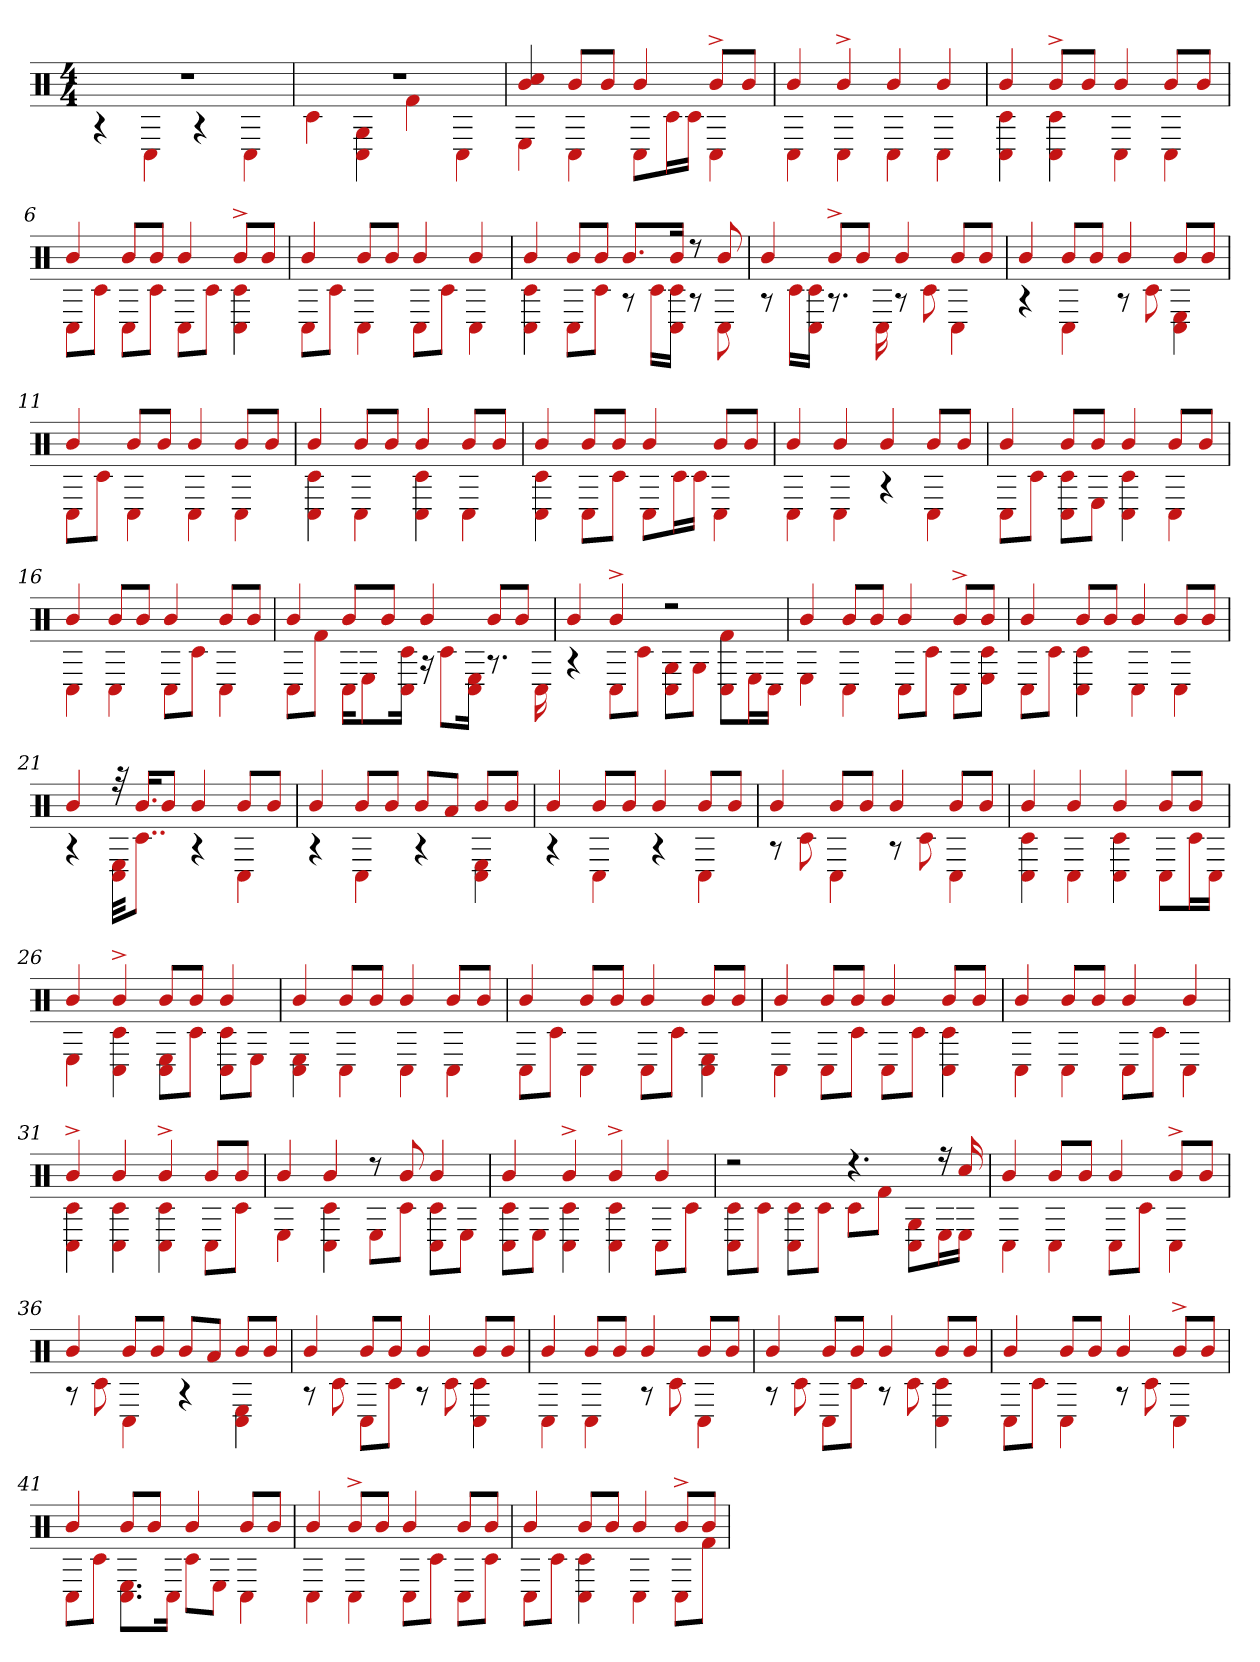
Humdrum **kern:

**kern
*part1
*staff1
*clefX
*k[]
*M4/4
=1
*^
1r	4r
.	4C#
.	4r
.	4C#
=2	=2
1r	4c#
.	4C# 4G
.	4f#
.	4C#
=3	=3
4b 4cc#	4E
8bL	4C#
8bJ	.
4b	8C#L
.	16c#L
.	16c#JJ
8b^L	4C#
8bJ	.
=4	=4
4b	4C#
4b^	4C#
4b	4C#
4b	4C#
=5	=5
4b	4C# 4c#
8b^L	4C# 4c#
8bJ	.
4b	4C#
8bL	4C#
8bJ	.
=6	=6
4b	8C#L
.	8c#J
8bL	8C#L
8bJ	8c#J
4b	8C#L
.	8c#J
8b^L	4c# 4C#
8bJ	.
=7	=7
4b	8C#L
.	8c#J
8bL	4C#
8bJ	.
4b	8C#L
.	8c#J
4b	4C#
=8	=8
4b	4C# 4c#
8bL	8C#L
8bJ	8c#J
8.bL	8r
.	16c#LL
16bJk	16c# 16C#JJ
8r	8r
8b	8C#
=9	=9
4b	8r
.	16c#LL
.	16C# 16c#JJ
8b^L	8.r
8bJ	.
.	16C#
4b	8r
.	8c#
8bL	4C#
8bJ	.
=10	=10
4b	4r
8bL	4C#
8bJ	.
4b	8r
.	8c#
8bL	4E 4C#
8bJ	.
=11	=11
4b	8C#L
.	8c#J
8bL	4C#
8bJ	.
4b	4C#
8bL	4C#
8bJ	.
=12	=12
4b	4C# 4c#
8bL	4C#
8bJ	.
4b	4C# 4c#
8bL	4C#
8bJ	.
=13	=13
4b	4C# 4c#
8bL	8C#L
8bJ	8c#J
4b	8C#L
.	16c#L
.	16c#JJ
8bL	4C#
8bJ	.
=14	=14
4b	4C#
4b	4C#
4b	4r
8bL	4C#
8bJ	.
=15	=15
4b	8C#L
.	8c#J
8bL	8C# 8c#L
8bJ	8EJ
4b	4C# 4c#
8bL	4C#
8bJ	.
=16	=16
4b	4C#
8bL	4C#
8bJ	.
4b	8C#L
.	8c#J
8bL	4C#
8bJ	.
=17	=17
4b	8C#L
.	8f#J
8bL	16C#KL
.	8E
8bJ	.
.	16C# 16c#Jk
4b	16r
.	8c#L
.	16E 16C#Jk
8bL	8.r
8bJ	.
.	16C#
=18	=18
4b	4r
4b^	8C#L
.	8c#J
2r	8C# 8GL
.	8GJ
.	8C# 8f#L
.	16EL
.	16C#JJ
=19	=19
4b	4E
8bL	4C#
8bJ	.
4b	8C#L
.	8c#J
8b^L	8C#L
8bJ	8E 8c#J
=20	=20
4b	8C#L
.	8c#J
8bL	4c# 4C#
8bJ	.
4b	4C#
8bL	4C#
8bJ	.
=21	=21
4b	4r
32r	32C# 32EKKL
16.bKL	8..c#J
8bJ	.
4b	4r
8bL	4C#
8bJ	.
=22	=22
4b	4r
8bL	4C#
8bJ	.
8bL	4r
8aJ	.
8bL	4C# 4E
8bJ	.
=23	=23
4b	4r
8bL	4C#
8bJ	.
4b	4r
8bL	4C#
8bJ	.
=24	=24
4b	8r
.	8c#
8bL	4C#
8bJ	.
4b	8r
.	8c#
8bL	4C#
8bJ	.
=25	=25
4b	4C# 4c#
4b	4C#
4b	4C# 4c#
8bL	8C#L
8bJ	16c#L
.	16C#JJ
=26	=26
4b	4E
4b^	4C# 4c#
8bL	8C# 8EL
8bJ	8c#J
4b	8c# 8C#L
.	8EJ
=27	=27
4b	4C# 4E
8bL	4C#
8bJ	.
4b	4C#
8bL	4C#
8bJ	.
=28	=28
4b	8C#L
.	8c#J
8bL	4C#
8bJ	.
4b	8C#L
.	8c#J
8bL	4E 4C#
8bJ	.
=29	=29
4b	4C#
8bL	8C#L
8bJ	8c#J
4b	8C#L
.	8c#J
8bL	4C# 4c#
8bJ	.
=30	=30
4b	4C#
8bL	4C#
8bJ	.
4b	8C#L
.	8c#J
4b	4C#
=31	=31
4b^	4C# 4c#
4b	4C# 4c#
4b^	4C# 4c#
8bL	8C#L
8bJ	8c#J
=32	=32
4b	4E
4b	4C# 4c#
8r	8EL
8b	8c#J
4b	8c# 8C#L
.	8EJ
=33	=33
4b	8C# 8c#L
.	8EJ
4b^	4C# 4c#
4b^	4C# 4c#
4b	8C#L
.	8c#J
=34	=34
2r	8C# 8c#L
.	8c#J
.	8C# 8c#L
.	8c#J
4.r	8c#L
.	8f#J
.	8G 8C#L
16r	16EL
16cc#	16EJJ
=35	=35
4b	4C#
8bL	4C#
8bJ	.
4b	8C#L
.	8c#J
8b^L	4C#
8bJ	.
=36	=36
4b	8r
.	8c#
8bL	4C#
8bJ	.
8bL	4r
8aJ	.
8bL	4E 4C#
8bJ	.
=37	=37
4b	8r
.	8c#
8bL	8C#L
8bJ	8c#J
4b	8r
.	8c#
8bL	4C# 4c#
8bJ	.
=38	=38
4b	4C#
8bL	4C#
8bJ	.
4b	8r
.	8c#
8bL	4C#
8bJ	.
=39	=39
4b	8r
.	8c#
8bL	8C#L
8bJ	8c#J
4b	8r
.	8c#
8bL	4c# 4C#
8bJ	.
=40	=40
4b	8C#L
.	8c#J
8bL	4C#
8bJ	.
4b	8r
.	8c#
8b^L	4C#
8bJ	.
=41	=41
4b	8C#L
.	8c#J
8bL	8.E 8.C#L
8bJ	.
.	16C#Jk
4b	8c#L
.	8EJ
8bL	4C#
8bJ	.
=42	=42
4b	4C#
8b^L	4C#
8bJ	.
4b	8C#L
.	8c#J
8bL	8C#L
8bJ	8c#J
=43	=43
4b	8C#L
.	8c#J
8bL	4c# 4C#
8bJ	.
4b	4C#
8b^L	8C#L
8bJ	8f#J
*v	*v
=
*-
